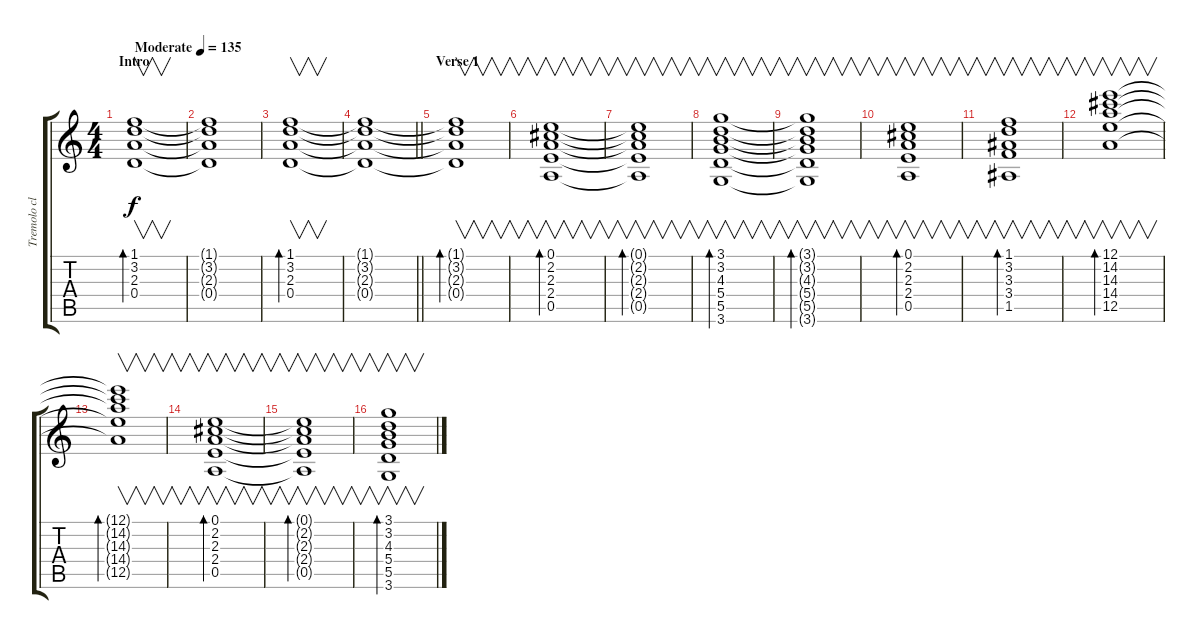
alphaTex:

\track ("Tremolo clean" "Tremolo cl") {instrument acousticguitarsteel}
\staff {score tabs}
\tuning (E4 B3 G3 D3 A2 E2) {hide}
\ts (4 4)
\section ("" "Intro")
\tempo (135 "Moderate")
\clef g2
\ks c
(1.1 3.2 2.3 0.4).1{v bd 480 dy f instrument acousticguitarsteel} |
(1.1{t} 3.2{t} 2.3{t} 0.4{t}).1 |
(1.1 3.2 2.3 0.4).1{v bd 480} |
\barLineRight lightlight
(1.1{t} 3.2{t} 2.3{t} 0.4{t}).1 |
\section ("" "Verse 1")
(1.1{t} 3.2{t} 2.3{t} 0.4{t}).1{v bd 480} |
(0.1 2.2 2.3 2.4 0.5).1{v bd 480} |
(0.1{t} 2.2{t} 2.3{t} 2.4{t} 0.5{t}).1{v bd 480} |
(3.1 3.2 4.3 5.4 5.5 3.6).1{v bd 480} |
(3.1{t} 3.2{t} 4.3{t} 5.4{t} 5.5{t} 3.6{t}).1{v bd 480} |
(0.1 2.2 2.3 2.4 0.5).1{v bd 480} |
(1.1 3.2 3.3 3.4 1.5).1{v bd 480} |
(12.1 14.2 14.3 14.4 12.5).1{v bd 480} |
(12.1{t} 14.2{t} 14.3{t} 14.4{t} 12.5{t}).1{v bd 480} |
(0.1 2.2 2.3 2.4 0.5).1{v bd 480} |
(0.1{t} 2.2{t} 2.3{t} 2.4{t} 0.5{t}).1{v bd 480} |
(3.1 3.2 4.3 5.4 5.5 3.6).1{v bd 480}
